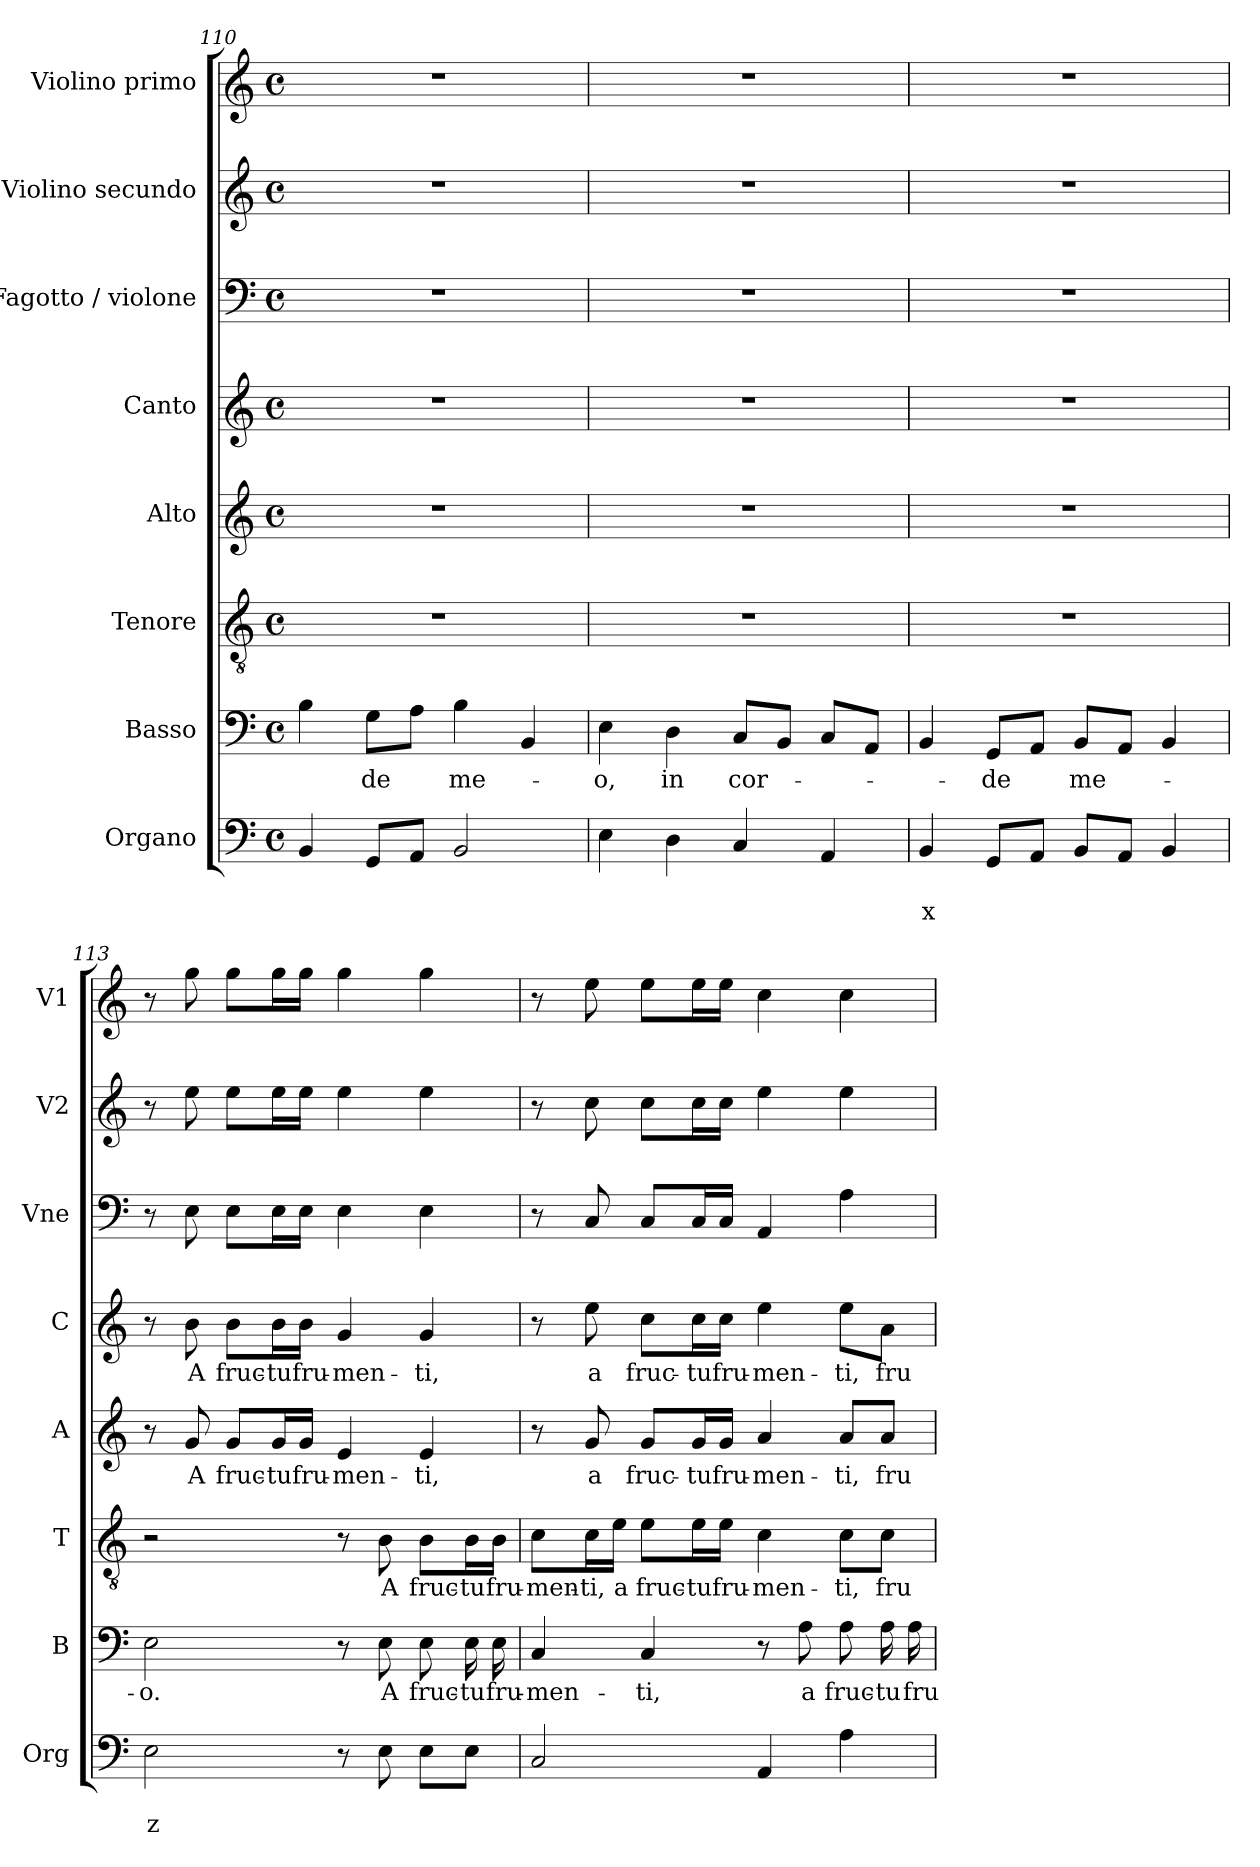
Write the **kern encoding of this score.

**kern	**text	**text	**kern	**text	**kern	**text	**kern	**text	**kern	**text	**kern	**kern	**kern
*part8	*part8	*part8	*part7	*part7	*part6	*part6	*part5	*part5	*part4	*part4	*part3	*part2	*part1
*staff8	*staff8	*staff8	*staff7	*staff7	*staff6	*staff6	*staff5	*staff5	*staff4	*staff4	*staff3	*staff2	*staff1
*I"Organo	*	*	*I"Basso	*	*I"Tenore	*	*I"Alto	*	*I"Canto	*	*I"Fagotto / violone	*I"Violino secundo	*I"Violino primo
*I'Org	*	*	*I'B	*	*I'T	*	*I'A	*	*I'C	*	*I'Vne	*I'V2	*I'V1
*clefF4	*	*	*clefF4	*	*clefGv2	*	*clefG2	*	*clefG2	*	*clefF4	*clefG2	*clefG2
*k[]	*	*	*k[]	*	*k[]	*	*k[]	*	*k[]	*	*k[]	*k[]	*k[]
*C:	*	*	*C:	*	*C:	*	*C:	*	*C:	*	*C:	*C:	*C:
*M4/4	*	*	*M4/4	*	*M4/4	*	*M4/4	*	*M4/4	*	*M4/4	*M4/4	*M4/4
*met(c)	*	*	*met(c)	*	*met(c)	*	*met(c)	*	*met(c)	*	*met(c)	*met(c)	*met(c)
=110	=110	=110	=110	=110	=110	=110	=110	=110	=110	=110	=110	=110	=110
4BB/	.	.	4B\	.	1r	.	1r	.	1r	.	1r	1r	1r
!	!	!	!	!LO:LY:b	!	!	!	!	!	!	!	!	!
8GG/L	.	.	8G\L	-de	.	.	.	.	.	.	.	.	.
8AA/J	.	.	8A\J	.	.	.	.	.	.	.	.	.	.
!	!	!	!	!LO:LY:b	!	!	!	!	!	!	!	!	!
2BB/	.	.	4B\	me-	.	.	.	.	.	.	.	.	.
.	.	.	4BB/	.	.	.	.	.	.	.	.	.	.
=111	=111	=111	=111	=111	=111	=111	=111	=111	=111	=111	=111	=111	=111
!	!	!	!	!LO:LY:b	!	!	!	!	!	!	!	!	!
4E\	.	.	4E\	-o,	1r	.	1r	.	1r	.	1r	1r	1r
!	!	!	!	!LO:LY:b	!	!	!	!	!	!	!	!	!
4D\	.	.	4D\	in	.	.	.	.	.	.	.	.	.
!	!	!	!	!LO:LY:b	!	!	!	!	!	!	!	!	!
4C/	.	.	8C/L	cor-	.	.	.	.	.	.	.	.	.
.	.	.	8BB/J	.	.	.	.	.	.	.	.	.	.
4AA/	.	.	8C/L	.	.	.	.	.	.	.	.	.	.
.	.	.	8AA/J	.	.	.	.	.	.	.	.	.	.
=112	=112	=112	=112	=112	=112	=112	=112	=112	=112	=112	=112	=112	=112
!	!	!LO:LY:b	!	!	!	!	!	!	!	!	!	!	!
4BB/	.	x	4BB/	.	1r	.	1r	.	1r	.	1r	1r	1r
!	!	!	!	!LO:LY:b	!	!	!	!	!	!	!	!	!
8GG/L	.	.	8GG/L	-de	.	.	.	.	.	.	.	.	.
8AA/J	.	.	8AA/J	.	.	.	.	.	.	.	.	.	.
!	!	!	!	!LO:LY:b	!	!	!	!	!	!	!	!	!
8BB/L	.	.	8BB/L	me-	.	.	.	.	.	.	.	.	.
8AA/J	.	.	8AA/J	.	.	.	.	.	.	.	.	.	.
4BB/	.	.	4BB/	.	.	.	.	.	.	.	.	.	.
!!LO:PB:g=z
=113	=113	=113	=113	=113	=113	=113	=113	=113	=113	=113	=113	=113	=113
!	!	!LO:LY:b	!	!LO:LY:b	!	!	!	!	!	!	!	!	!
2E\	.	z	2E\	-o.	2r	.	8r	.	8r	.	8r	8r	8r
!	!	!	!	!	!	!	!	!LO:LY:b	!	!LO:LY:b	!	!	!
.	.	.	.	.	.	.	8g/	A	8b\	A	8E\	8ee\	8gg\
!	!	!	!	!	!	!	!	!LO:LY:b	!	!LO:LY:b	!	!	!
.	.	.	.	.	.	.	8g/L	fruc-	8b\L	fruc-	8E\L	8ee\L	8gg\L
!	!	!	!	!	!	!	!	!LO:LY:b	!	!LO:LY:b	!	!	!
.	.	.	.	.	.	.	16g/L	-tu	16b\L	-tu	16E\L	16ee\L	16gg\L
!	!	!	!	!	!	!	!	!LO:LY:b	!	!LO:LY:b	!	!	!
.	.	.	.	.	.	.	16g/JJ	fru-	16b\JJ	fru-	16E\JJ	16ee\JJ	16gg\JJ
!	!	!	!	!	!	!	!	!LO:LY:b	!	!LO:LY:b	!	!	!
8r	.	.	8r	.	8r	.	4e/	-men-	4g/	-men-	4E\	4ee\	4gg\
!	!	!	!	!LO:LY:b	!	!LO:LY:b	!	!	!	!	!	!	!
8E\	.	.	8E\	A	8B\	A	.	.	.	.	.	.	.
!	!	!	!	!LO:LY:b	!	!LO:LY:b	!	!LO:LY:b	!	!LO:LY:b	!	!	!
8E\L	.	.	8E\	fruc-	8B\L	fruc-	4e/	-ti,	4g/	-ti,	4E\	4ee\	4gg\
!	!	!	!	!LO:LY:b	!	!LO:LY:b	!	!	!	!	!	!	!
8E\J	.	.	16E\	-tu	16B\L	-tu	.	.	.	.	.	.	.
!	!	!	!	!LO:LY:b	!	!LO:LY:b	!	!	!	!	!	!	!
.	.	.	16E\	fru-	16B\JJ	fru-	.	.	.	.	.	.	.
=114	=114	=114	=114	=114	=114	=114	=114	=114	=114	=114	=114	=114	=114
!	!	!	!	!LO:LY:b	!	!LO:LY:b	!	!	!	!	!	!	!
2C/	.	.	4C/	-men-	8c\L	-men-	8r	.	8r	.	8r	8r	8r
!	!	!	!	!	!	!LO:LY:b	!	!LO:LY:b	!	!LO:LY:b	!	!	!
.	.	.	.	.	16c\L	-ti,	8g/	a	8ee\	a	8C/	8cc\	8ee\
!	!	!	!	!	!	!LO:LY:b	!	!	!	!	!	!	!
.	.	.	.	.	16e\JJ	a	.	.	.	.	.	.	.
!	!	!	!	!LO:LY:b	!	!LO:LY:b	!	!LO:LY:b	!	!LO:LY:b	!	!	!
.	.	.	4C/	-ti,	8e\L	fruc-	8g/L	fruc-	8cc\L	fruc-	8C/L	8cc\L	8ee\L
!	!	!	!	!	!	!LO:LY:b	!	!LO:LY:b	!	!LO:LY:b	!	!	!
.	.	.	.	.	16e\L	-tu	16g/L	-tu	16cc\L	-tu	16C/L	16cc\L	16ee\L
!	!	!	!	!	!	!LO:LY:b	!	!LO:LY:b	!	!LO:LY:b	!	!	!
.	.	.	.	.	16e\JJ	fru-	16g/JJ	fru-	16cc\JJ	fru-	16C/JJ	16cc\JJ	16ee\JJ
!	!	!	!	!	!	!LO:LY:b	!	!LO:LY:b	!	!LO:LY:b	!	!	!
4AA/	.	.	8r	.	4c\	-men-	4a/	-men-	4ee\	-men-	4AA/	4ee\	4cc\
!	!	!	!	!LO:LY:b	!	!	!	!	!	!	!	!	!
.	.	.	8A\	a	.	.	.	.	.	.	.	.	.
!	!	!	!	!LO:LY:b	!	!LO:LY:b	!	!LO:LY:b	!	!LO:LY:b	!	!	!
4A\	.	.	8A\	fruc-	8c\L	-ti,	8a/L	-ti,	8ee\L	-ti,	4A\	4ee\	4cc\
!	!	!	!	!LO:LY:b	!	!LO:LY:b	!	!LO:LY:b	!	!LO:LY:b	!	!	!
.	.	.	16A\	-tu	8c\J	fru-	8a/J	fru-	8a\J	fru-	.	.	.
!	!	!	!	!LO:LY:b	!	!	!	!	!	!	!	!	!
.	.	.	16A\	fru-	.	.	.	.	.	.	.	.	.
=	=	=	=	=	=	=	=	=	=	=	=	=	=
*-	*-	*-	*-	*-	*-	*-	*-	*-	*-	*-	*-	*-	*-
